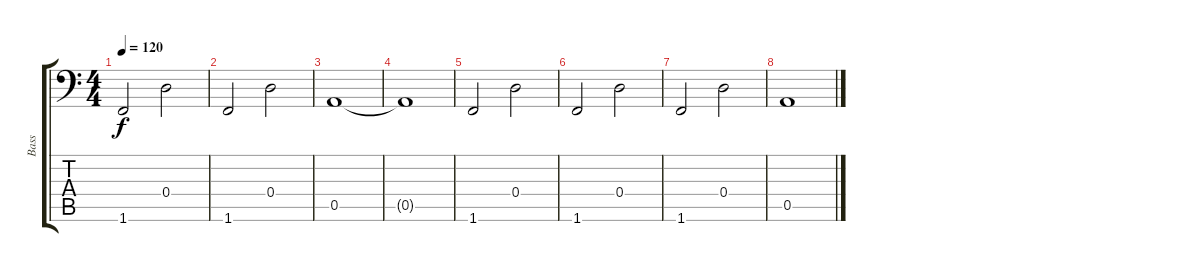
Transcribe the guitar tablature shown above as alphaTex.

\track ("Bass" "Bass") {instrument electricbassfinger}
\staff {score tabs}
\tuning (E3 B2 G2 D2 A1 E1) {hide}
\ts (4 4)
\tempo 120
\clef f4
\ks c
1.6.2{dy f} 0.4.2 |
1.6.2 0.4.2 |
0.5.1 |
0.5{t}.1 |
1.6.2 0.4.2 |
1.6.2 0.4.2 |
1.6.2 0.4.2 |
0.5.1
